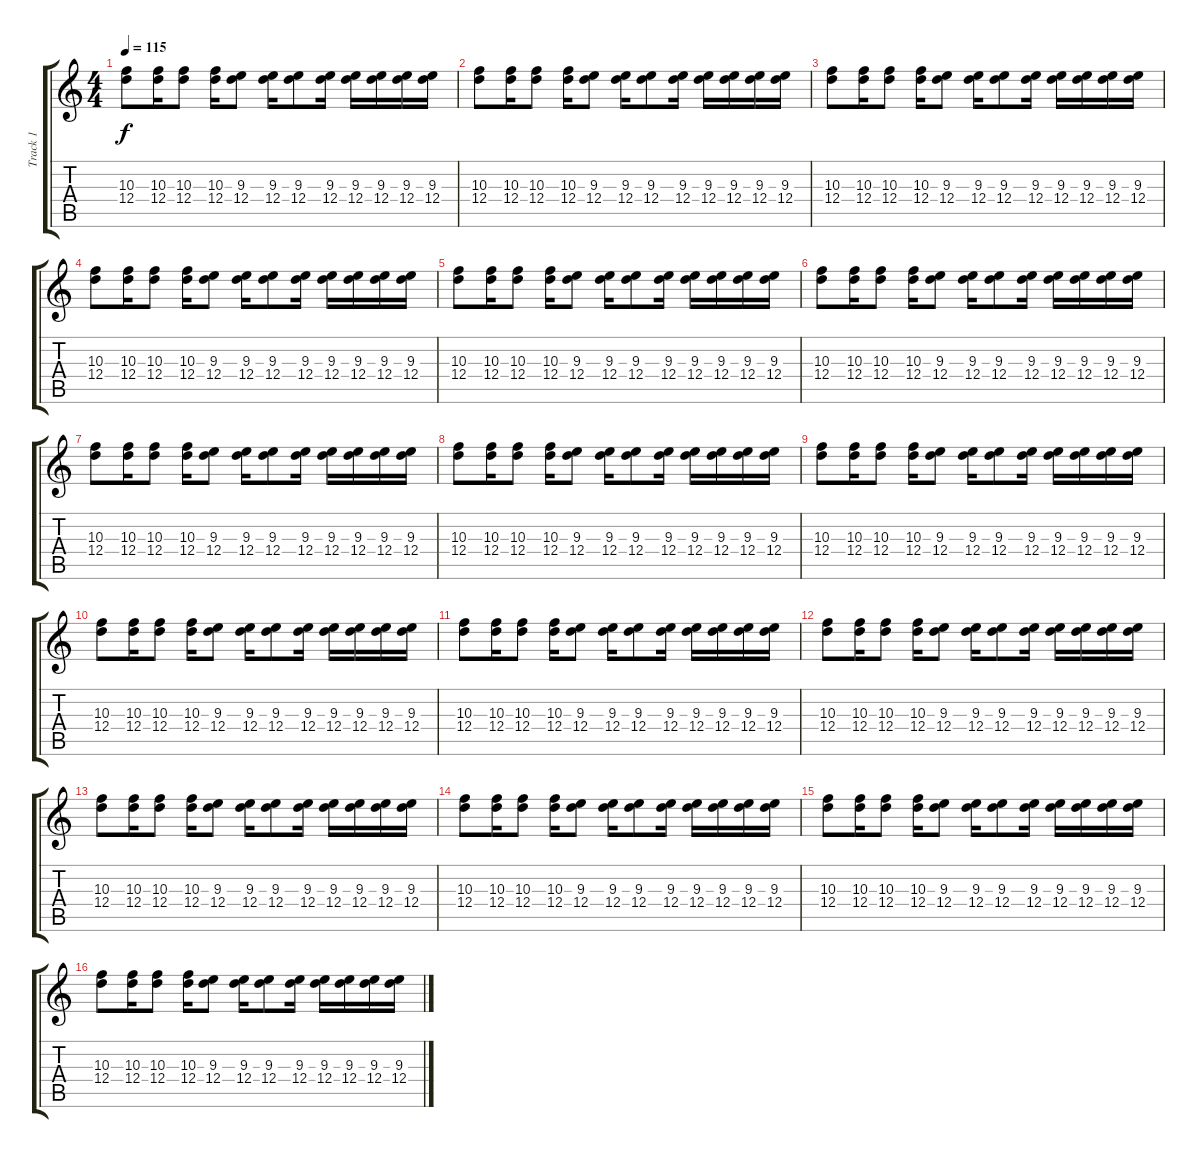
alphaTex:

\track ("Track 1" "Track 1") {instrument electricguitarjazz}
\staff {score tabs}
\tuning (E4 B3 G3 D3 A2 D2) {hide}
\ts (4 4)
\tempo 115
\clef g2
\ks c
(10.3 12.4).8{dy f instrument electricguitarjazz} (10.3 12.4).16 (10.3 12.4).8 (10.3 12.4).16 (9.3 12.4).8 (9.3 12.4).16 (9.3 12.4).8 (9.3 12.4).16 (9.3 12.4).16 (9.3 12.4).16 (9.3 12.4).16 (9.3 12.4).16 |
(10.3 12.4).8 (10.3 12.4).16 (10.3 12.4).8 (10.3 12.4).16 (9.3 12.4).8 (9.3 12.4).16 (9.3 12.4).8 (9.3 12.4).16 (9.3 12.4).16 (9.3 12.4).16 (9.3 12.4).16 (9.3 12.4).16 |
(10.3 12.4).8 (10.3 12.4).16 (10.3 12.4).8 (10.3 12.4).16 (9.3 12.4).8 (9.3 12.4).16 (9.3 12.4).8 (9.3 12.4).16 (9.3 12.4).16 (9.3 12.4).16 (9.3 12.4).16 (9.3 12.4).16 |
(10.3 12.4).8 (10.3 12.4).16 (10.3 12.4).8 (10.3 12.4).16 (9.3 12.4).8 (9.3 12.4).16 (9.3 12.4).8 (9.3 12.4).16 (9.3 12.4).16 (9.3 12.4).16 (9.3 12.4).16 (9.3 12.4).16 |
(10.3 12.4).8 (10.3 12.4).16 (10.3 12.4).8 (10.3 12.4).16 (9.3 12.4).8 (9.3 12.4).16 (9.3 12.4).8 (9.3 12.4).16 (9.3 12.4).16 (9.3 12.4).16 (9.3 12.4).16 (9.3 12.4).16 |
(10.3 12.4).8 (10.3 12.4).16 (10.3 12.4).8 (10.3 12.4).16 (9.3 12.4).8 (9.3 12.4).16 (9.3 12.4).8 (9.3 12.4).16 (9.3 12.4).16 (9.3 12.4).16 (9.3 12.4).16 (9.3 12.4).16 |
(10.3 12.4).8 (10.3 12.4).16 (10.3 12.4).8 (10.3 12.4).16 (9.3 12.4).8 (9.3 12.4).16 (9.3 12.4).8 (9.3 12.4).16 (9.3 12.4).16 (9.3 12.4).16 (9.3 12.4).16 (9.3 12.4).16 |
(10.3 12.4).8 (10.3 12.4).16 (10.3 12.4).8 (10.3 12.4).16 (9.3 12.4).8 (9.3 12.4).16 (9.3 12.4).8 (9.3 12.4).16 (9.3 12.4).16 (9.3 12.4).16 (9.3 12.4).16 (9.3 12.4).16 |
(10.3 12.4).8 (10.3 12.4).16 (10.3 12.4).8 (10.3 12.4).16 (9.3 12.4).8 (9.3 12.4).16 (9.3 12.4).8 (9.3 12.4).16 (9.3 12.4).16 (9.3 12.4).16 (9.3 12.4).16 (9.3 12.4).16 |
(10.3 12.4).8 (10.3 12.4).16 (10.3 12.4).8 (10.3 12.4).16 (9.3 12.4).8 (9.3 12.4).16 (9.3 12.4).8 (9.3 12.4).16 (9.3 12.4).16 (9.3 12.4).16 (9.3 12.4).16 (9.3 12.4).16 |
(10.3 12.4).8 (10.3 12.4).16 (10.3 12.4).8 (10.3 12.4).16 (9.3 12.4).8 (9.3 12.4).16 (9.3 12.4).8 (9.3 12.4).16 (9.3 12.4).16 (9.3 12.4).16 (9.3 12.4).16 (9.3 12.4).16 |
(10.3 12.4).8 (10.3 12.4).16 (10.3 12.4).8 (10.3 12.4).16 (9.3 12.4).8 (9.3 12.4).16 (9.3 12.4).8 (9.3 12.4).16 (9.3 12.4).16 (9.3 12.4).16 (9.3 12.4).16 (9.3 12.4).16 |
(10.3 12.4).8 (10.3 12.4).16 (10.3 12.4).8 (10.3 12.4).16 (9.3 12.4).8 (9.3 12.4).16 (9.3 12.4).8 (9.3 12.4).16 (9.3 12.4).16 (9.3 12.4).16 (9.3 12.4).16 (9.3 12.4).16 |
(10.3 12.4).8 (10.3 12.4).16 (10.3 12.4).8 (10.3 12.4).16 (9.3 12.4).8 (9.3 12.4).16 (9.3 12.4).8 (9.3 12.4).16 (9.3 12.4).16 (9.3 12.4).16 (9.3 12.4).16 (9.3 12.4).16 |
(10.3 12.4).8 (10.3 12.4).16 (10.3 12.4).8 (10.3 12.4).16 (9.3 12.4).8 (9.3 12.4).16 (9.3 12.4).8 (9.3 12.4).16 (9.3 12.4).16 (9.3 12.4).16 (9.3 12.4).16 (9.3 12.4).16 |
(10.3 12.4).8 (10.3 12.4).16 (10.3 12.4).8 (10.3 12.4).16 (9.3 12.4).8 (9.3 12.4).16 (9.3 12.4).8 (9.3 12.4).16 (9.3 12.4).16 (9.3 12.4).16 (9.3 12.4).16 (9.3 12.4).16
